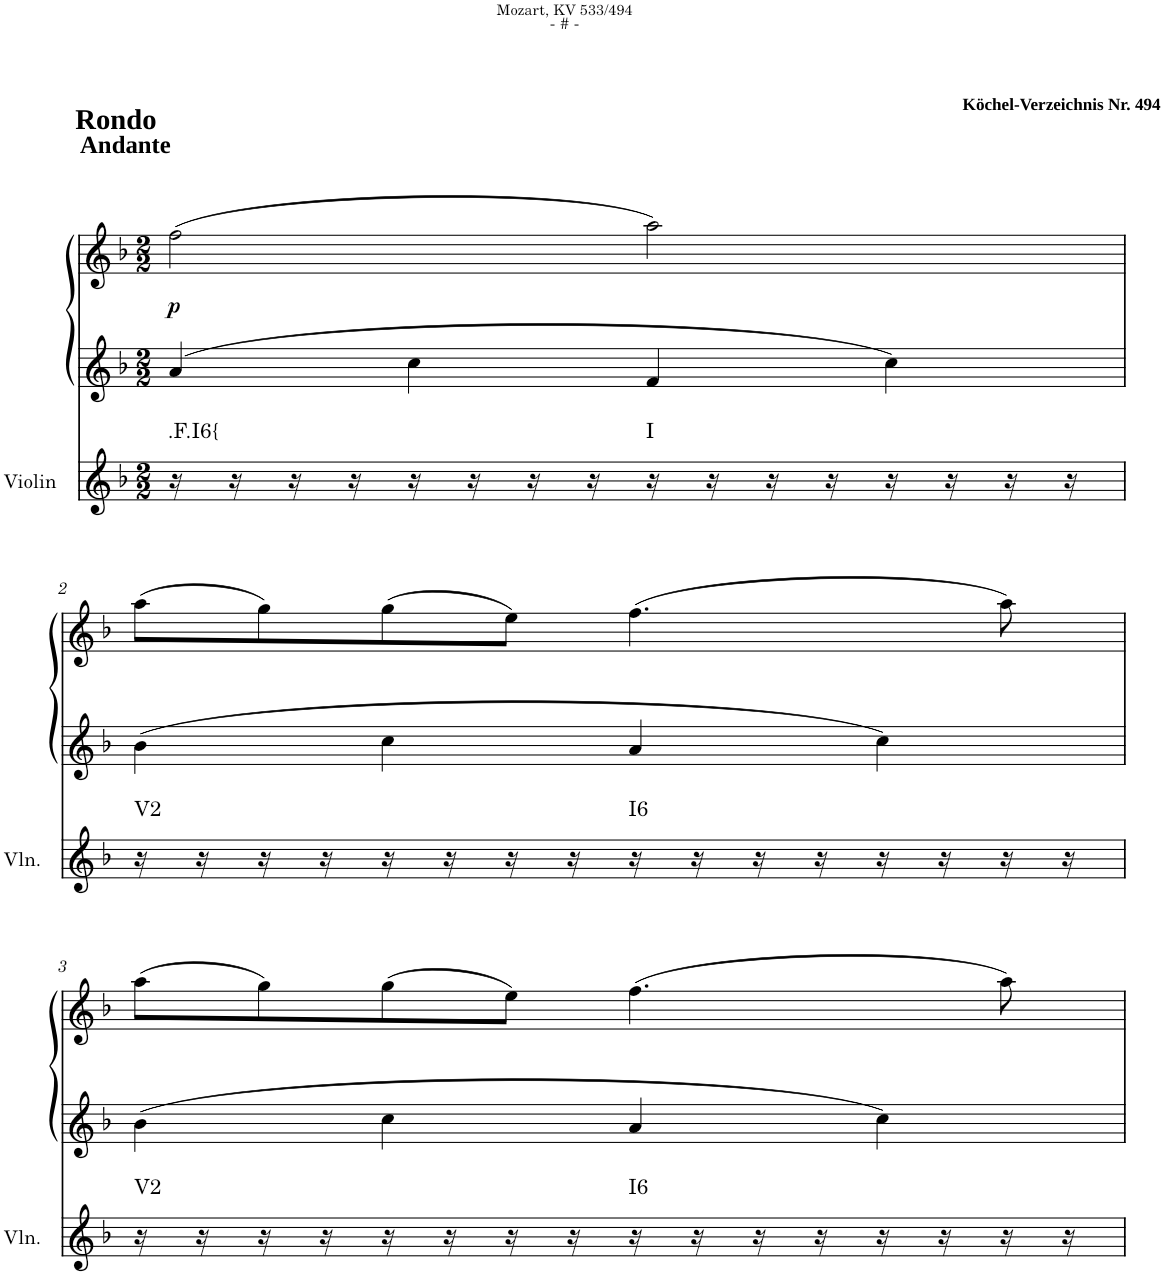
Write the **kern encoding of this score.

**kern	**harte	**kern	**kern	**dynam
*part2	*part2	*part1	*part1	*part1
*staff3	*	*staff2	*staff1	*staff1/2
*I"Violin	*	*I"unbenannt2	*	*
*I'Vln.	*	*	*	*
*clefG2	*	*clefG2	*clefG2	*
*k[b-]	*	*k[b-]	*k[b-]	*
*M2/2	*	*M2/2	*M2/2	*
=1	=1	=1	=1	=1
!	!	!	!LO:TX:a:B:t=Andante	!
!	!	!	!LO:TX:a:B:t=Rondo	!
!	!	!	!LO:TX:a:B:t=Köchel-Verzeichnis Nr. 494	!
!	!LO:H:kt=.F.I6{	!	!	!LO:DY:b
16r	N	4a/	(2ff\	p
16r	.	.	.	.
16r	.	.	.	.
16r	.	.	.	.
16r	.	4cc\	.	.
16r	.	.	.	.
16r	.	.	.	.
16r	.	.	.	.
!	!LO:H:kt=I	!	!	!
16r	N	4f/	2aa\)	.
16r	.	.	.	.
16r	.	.	.	.
16r	.	.	.	.
16r	.	4cc\	.	.
16r	.	.	.	.
16r	.	.	.	.
16r	.	.	.	.
!!LO:LB:g=z
=2	=2	=2	=2	=2
!	!LO:H:kt=V2	!	!	!
16r	N	4b-\	(8aa\L	.
16r	.	.	.	.
16r	.	.	8gg\)	.
16r	.	.	.	.
16r	.	4cc\	(8gg\	.
16r	.	.	.	.
16r	.	.	8ee\J)	.
16r	.	.	.	.
!	!LO:H:kt=I6	!	!	!
16r	N	4a/	(4.ff\	.
16r	.	.	.	.
16r	.	.	.	.
16r	.	.	.	.
16r	.	4cc\	.	.
16r	.	.	.	.
16r	.	.	8aa\)	.
16r	.	.	.	.
!!LO:LB:g=z
=3	=3	=3	=3	=3
!	!LO:H:kt=V2	!	!	!
16r	N	4b-\	(8aa\L	.
16r	.	.	.	.
16r	.	.	8gg\)	.
16r	.	.	.	.
16r	.	4cc\	(8gg\	.
16r	.	.	.	.
16r	.	.	8ee\J)	.
16r	.	.	.	.
!	!LO:H:kt=I6	!	!	!
16r	N	4a/	(4.ff\	.
16r	.	.	.	.
16r	.	.	.	.
16r	.	.	.	.
16r	.	4cc\	.	.
16r	.	.	.	.
16r	.	.	8aa\)	.
16r	.	.	.	.
=	=	=	=	=
*-	*-	*-	*-	*-
